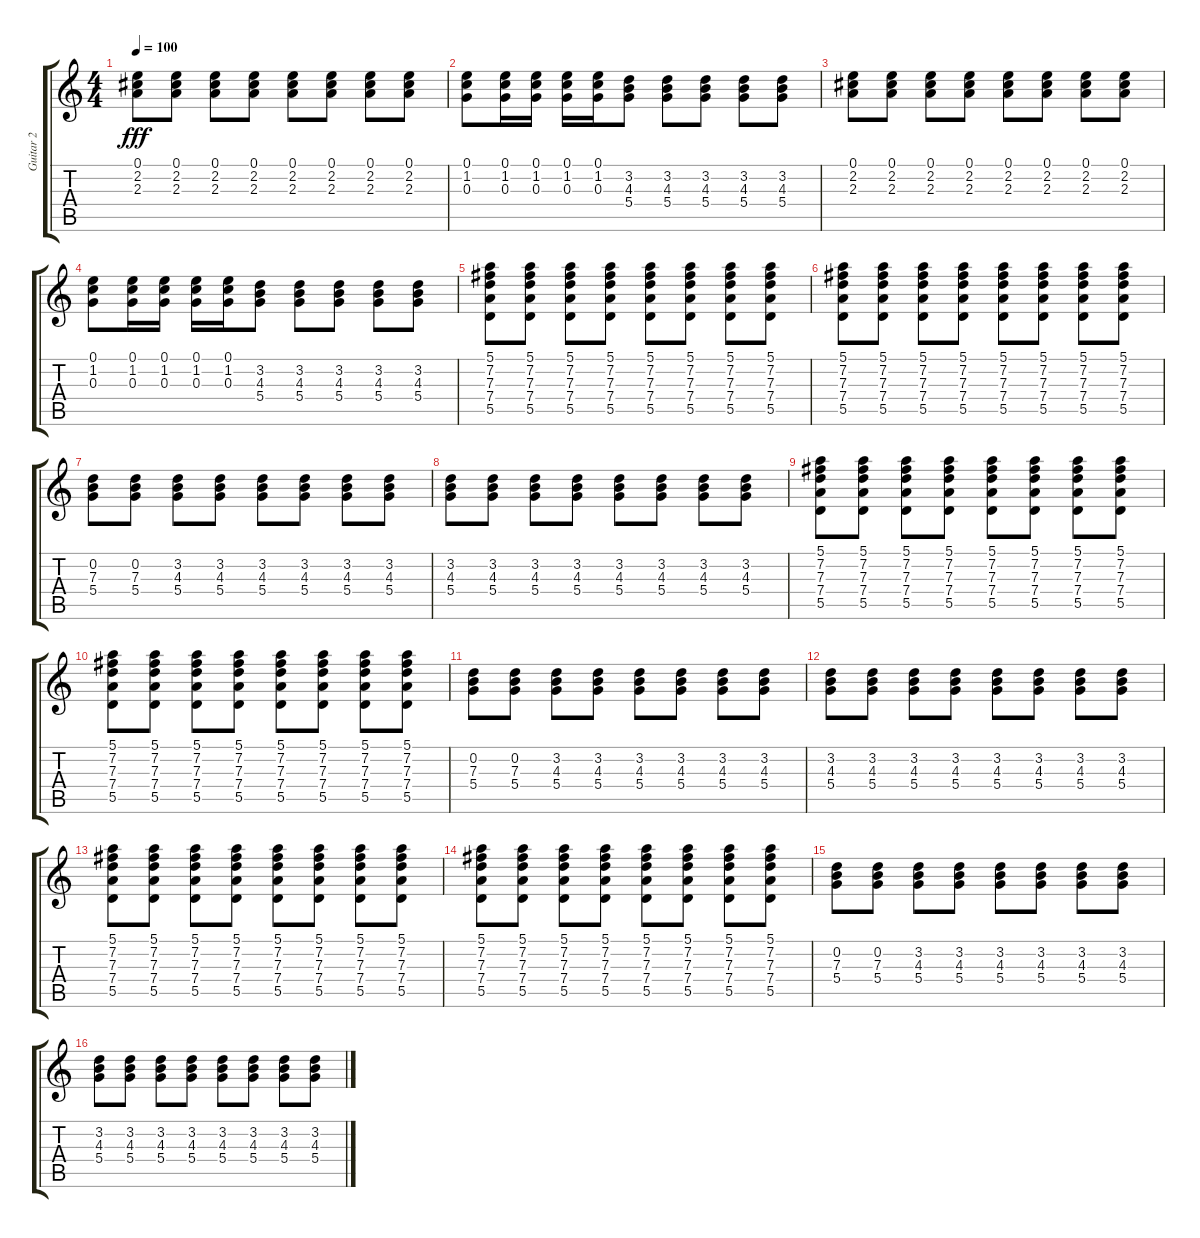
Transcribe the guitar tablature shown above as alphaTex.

\track ("Guitar 2" "Guitar 2") {instrument electricguitarjazz}
\staff {score tabs}
\tuning (E4 B3 G3 D3 A2 E2) {hide}
\ts (4 4)
\tempo 100
\clef g2
\ks c
(0.1 2.2 2.3).8{dy fff} (0.1 2.2 2.3).8 (0.1 2.2 2.3).8 (0.1 2.2 2.3).8 (0.1 2.2 2.3).8 (0.1 2.2 2.3).8 (0.1 2.2 2.3).8 (0.1 2.2 2.3).8 |
(0.1 1.2 0.3).8 (0.1 1.2 0.3).16 (0.1 1.2 0.3).16 (0.1 1.2 0.3).16 (0.1 1.2 0.3).16 (3.2 4.3 5.4).8 (3.2 4.3 5.4).8 (3.2 4.3 5.4).8 (3.2 4.3 5.4).8 (3.2 4.3 5.4).8 |
(0.1 2.2 2.3).8 (0.1 2.2 2.3).8 (0.1 2.2 2.3).8 (0.1 2.2 2.3).8 (0.1 2.2 2.3).8 (0.1 2.2 2.3).8 (0.1 2.2 2.3).8 (0.1 2.2 2.3).8 |
(0.1 1.2 0.3).8 (0.1 1.2 0.3).16 (0.1 1.2 0.3).16 (0.1 1.2 0.3).16 (0.1 1.2 0.3).16 (3.2 4.3 5.4).8 (3.2 4.3 5.4).8 (3.2 4.3 5.4).8 (3.2 4.3 5.4).8 (3.2 4.3 5.4).8 |
(5.1 7.2 7.3 7.4 5.5).8 (5.1 7.2 7.3 7.4 5.5).8 (5.1 7.2 7.3 7.4 5.5).8 (5.1 7.2 7.3 7.4 5.5).8 (5.1 7.2 7.3 7.4 5.5).8 (5.1 7.2 7.3 7.4 5.5).8 (5.1 7.2 7.3 7.4 5.5).8 (5.1 7.2 7.3 7.4 5.5).8 |
(5.1 7.2 7.3 7.4 5.5).8 (5.1 7.2 7.3 7.4 5.5).8 (5.1 7.2 7.3 7.4 5.5).8 (5.1 7.2 7.3 7.4 5.5).8 (5.1 7.2 7.3 7.4 5.5).8 (5.1 7.2 7.3 7.4 5.5).8 (5.1 7.2 7.3 7.4 5.5).8 (5.1 7.2 7.3 7.4 5.5).8 |
(0.2 7.3 5.4).8 (0.2 7.3 5.4).8 (3.2 4.3 5.4).8 (3.2 4.3 5.4).8 (3.2 4.3 5.4).8 (3.2 4.3 5.4).8 (3.2 4.3 5.4).8 (3.2 4.3 5.4).8 |
(3.2 4.3 5.4).8 (3.2 4.3 5.4).8 (3.2 4.3 5.4).8 (3.2 4.3 5.4).8 (3.2 4.3 5.4).8 (3.2 4.3 5.4).8 (3.2 4.3 5.4).8 (3.2 4.3 5.4).8 |
(5.1 7.2 7.3 7.4 5.5).8 (5.1 7.2 7.3 7.4 5.5).8 (5.1 7.2 7.3 7.4 5.5).8 (5.1 7.2 7.3 7.4 5.5).8 (5.1 7.2 7.3 7.4 5.5).8 (5.1 7.2 7.3 7.4 5.5).8 (5.1 7.2 7.3 7.4 5.5).8 (5.1 7.2 7.3 7.4 5.5).8 |
(5.1 7.2 7.3 7.4 5.5).8 (5.1 7.2 7.3 7.4 5.5).8 (5.1 7.2 7.3 7.4 5.5).8 (5.1 7.2 7.3 7.4 5.5).8 (5.1 7.2 7.3 7.4 5.5).8 (5.1 7.2 7.3 7.4 5.5).8 (5.1 7.2 7.3 7.4 5.5).8 (5.1 7.2 7.3 7.4 5.5).8 |
(0.2 7.3 5.4).8 (0.2 7.3 5.4).8 (3.2 4.3 5.4).8 (3.2 4.3 5.4).8 (3.2 4.3 5.4).8 (3.2 4.3 5.4).8 (3.2 4.3 5.4).8 (3.2 4.3 5.4).8 |
(3.2 4.3 5.4).8 (3.2 4.3 5.4).8 (3.2 4.3 5.4).8 (3.2 4.3 5.4).8 (3.2 4.3 5.4).8 (3.2 4.3 5.4).8 (3.2 4.3 5.4).8 (3.2 4.3 5.4).8 |
(5.1 7.2 7.3 7.4 5.5).8 (5.1 7.2 7.3 7.4 5.5).8 (5.1 7.2 7.3 7.4 5.5).8 (5.1 7.2 7.3 7.4 5.5).8 (5.1 7.2 7.3 7.4 5.5).8 (5.1 7.2 7.3 7.4 5.5).8 (5.1 7.2 7.3 7.4 5.5).8 (5.1 7.2 7.3 7.4 5.5).8 |
(5.1 7.2 7.3 7.4 5.5).8 (5.1 7.2 7.3 7.4 5.5).8 (5.1 7.2 7.3 7.4 5.5).8 (5.1 7.2 7.3 7.4 5.5).8 (5.1 7.2 7.3 7.4 5.5).8 (5.1 7.2 7.3 7.4 5.5).8 (5.1 7.2 7.3 7.4 5.5).8 (5.1 7.2 7.3 7.4 5.5).8 |
(0.2 7.3 5.4).8 (0.2 7.3 5.4).8 (3.2 4.3 5.4).8 (3.2 4.3 5.4).8 (3.2 4.3 5.4).8 (3.2 4.3 5.4).8 (3.2 4.3 5.4).8 (3.2 4.3 5.4).8 |
(3.2 4.3 5.4).8 (3.2 4.3 5.4).8 (3.2 4.3 5.4).8 (3.2 4.3 5.4).8 (3.2 4.3 5.4).8 (3.2 4.3 5.4).8 (3.2 4.3 5.4).8 (3.2 4.3 5.4).8
